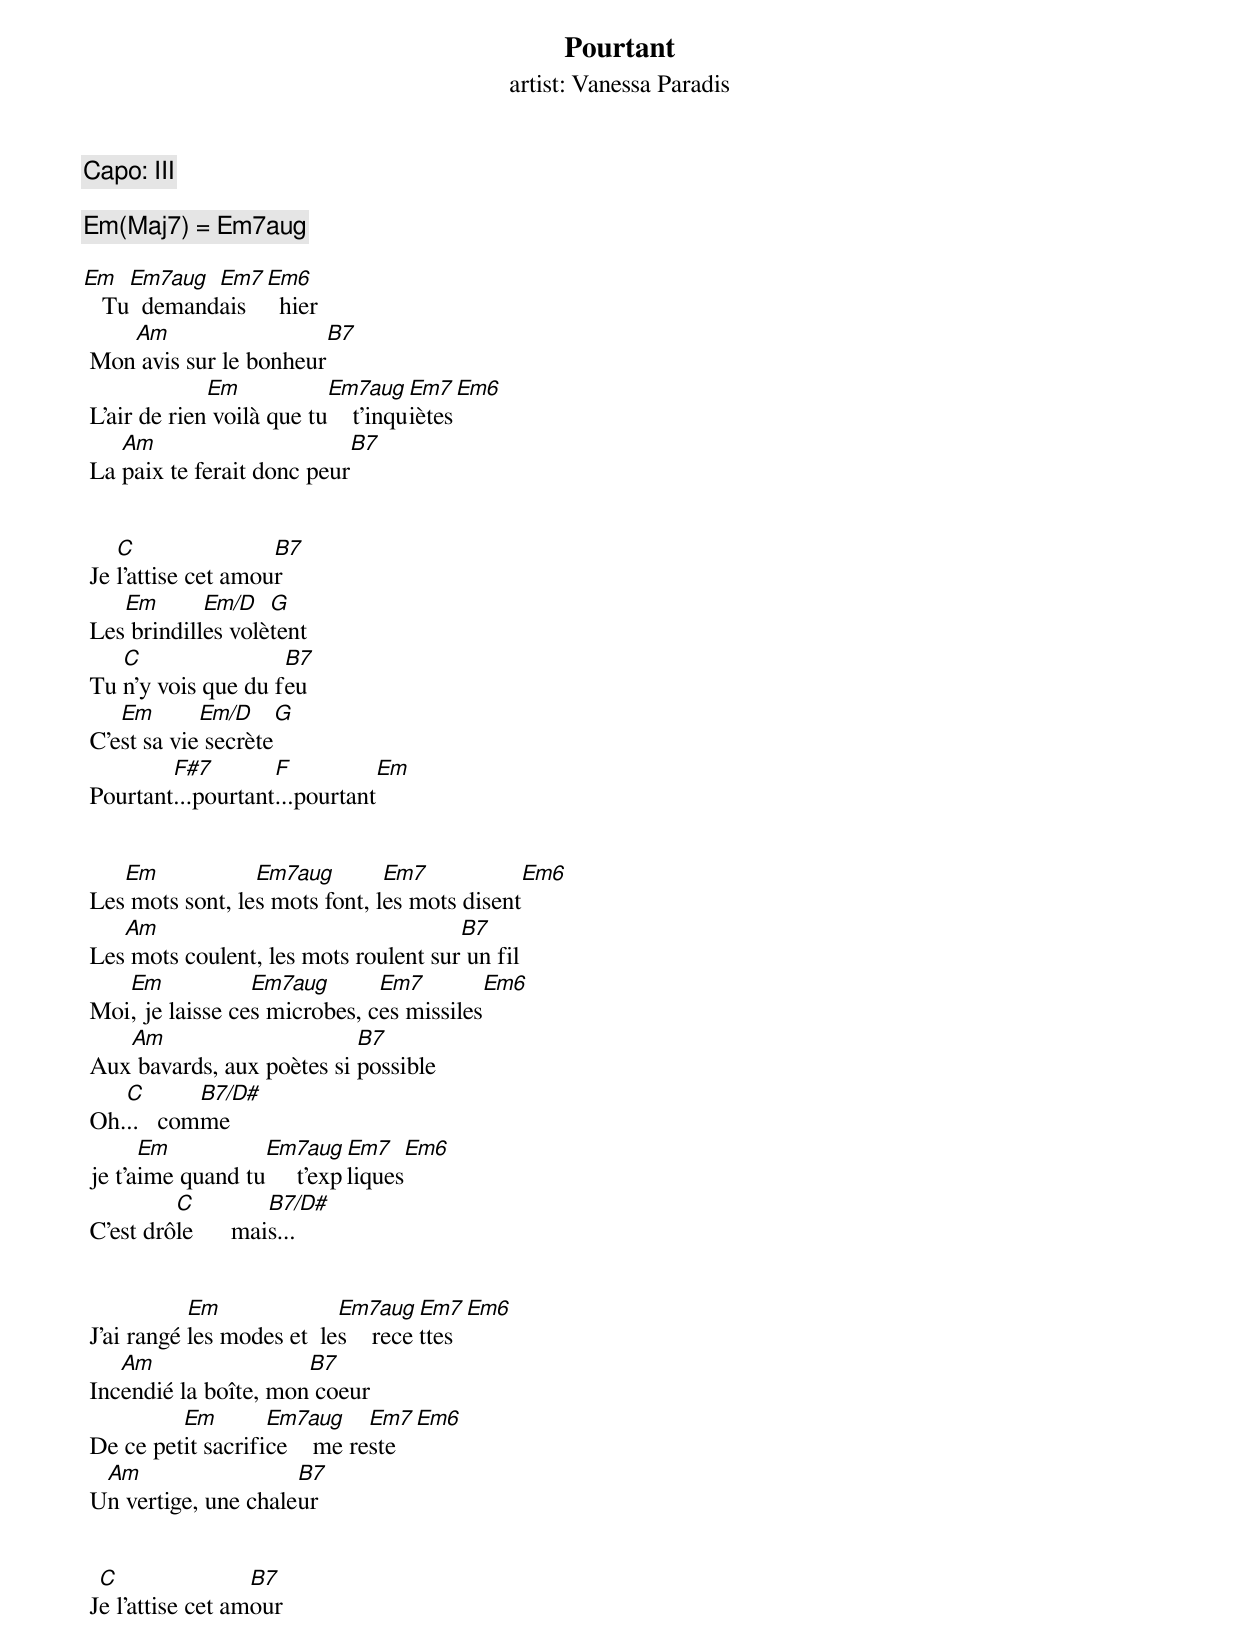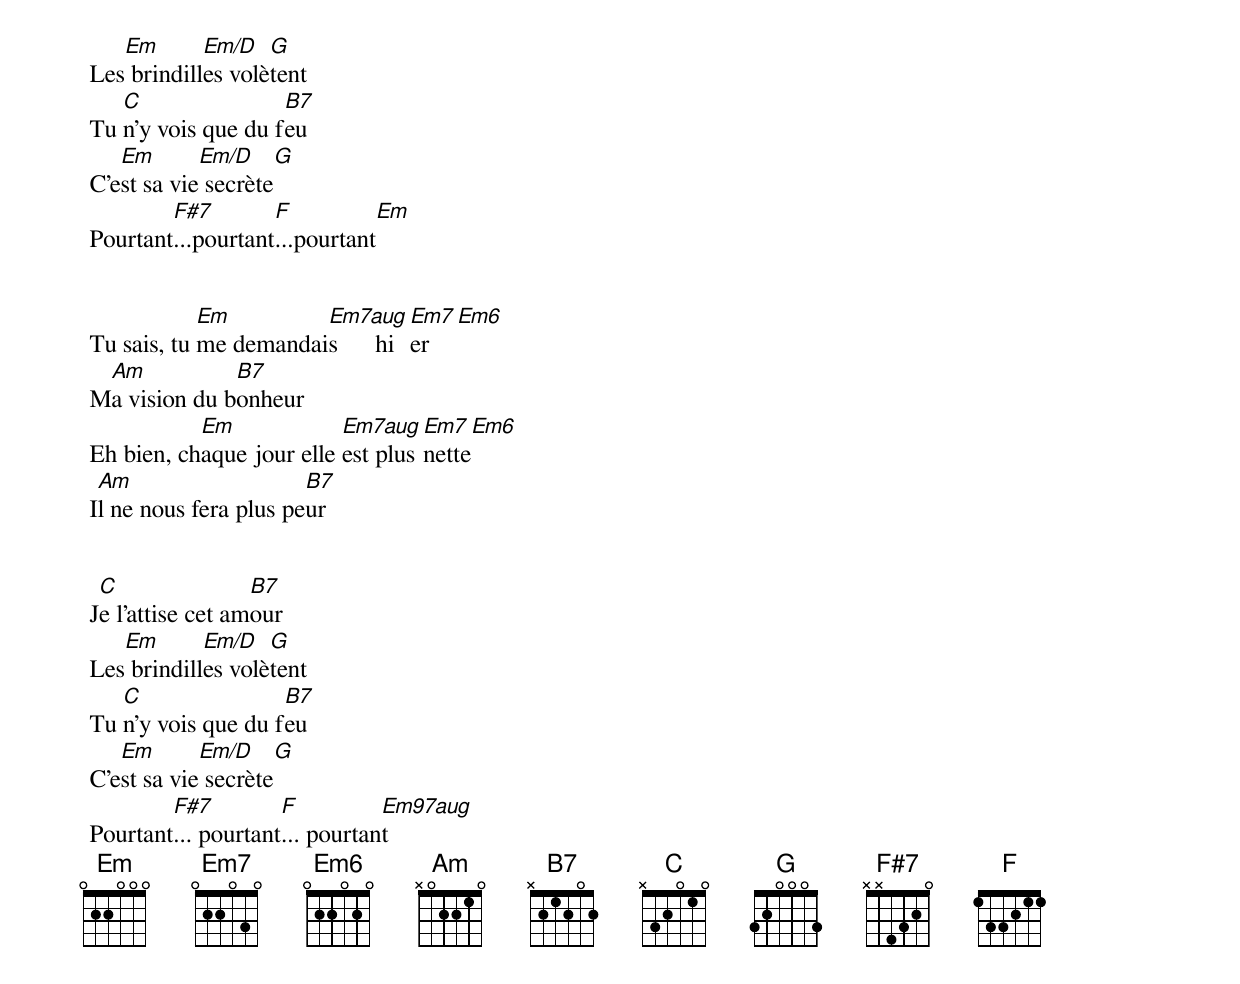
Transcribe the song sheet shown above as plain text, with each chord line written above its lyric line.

Pourtant
artist: Vanessa Paradis
Capo: III

Em(Maj7) = Em7aug

Em   Em7aug  Em7   Em6
   Tu  demandais     hier
    Am                  B7
 Mon avis sur le bonheur
              Em           Em7aug    Em7   Em6
 L'air de rien voilà que tu    t'inquiètes
    Am                      B7
 La paix te ferait donc peur


    C                B7
 Je l'attise cet amour
    Em       Em/D   G
 Les brindilles volètent
    C                B7
 Tu n'y vois que du feu
    Em       Em/D     G
 C'est sa vie secrète
         F#7        F          Em
 Pourtant...pourtant...pourtant


    Em            Em7aug        Em7              Em6
 Les mots sont, les mots font, les mots disent
    Am                                 B7
 Les mots coulent, les mots roulent sur un fil
    Em            Em7aug       Em7           Em6
 Moi, je laisse ces microbes, ces missiles
    Am                      B7
 Aux bavards, aux poètes si possible
    C       B7/D#
 Oh...   comme
       Em          Em7aug    Em7      Em6
 je t'aime quand tu     t'expliques
          C          B7/D#
 C'est drôle      mais...


            Em              Em7aug   Em7     Em6
 J'ai rangé les modes et  les    recettes
    Am                 B7
 Incendié la boîte, mon coeur
          Em        Em7aug     Em7   Em6
 De ce petit sacrifice    me reste
  Am                  B7
 Un vertige, une chaleur


  C                B7
 Je l'attise cet amour
    Em       Em/D   G
 Les brindilles volètent
    C                B7
 Tu n'y vois que du feu
    Em       Em/D     G
 C'est sa vie secrète
         F#7        F          Em
 Pourtant...pourtant...pourtant


             Em         Em7aug   Em7     Em6
 Tu sais, tu me demandais      hier
  Am           B7
 Ma vision du bonheur
            Em             Em7aug   Em7    Em6
 Eh bien, chaque jour elle est plus nette
  Am                    B7
 Il ne nous fera plus peur


  C                B7
 Je l'attise cet amour
    Em       Em/D   G
 Les brindilles volètent
    C                B7
 Tu n'y vois que du feu
    Em       Em/D     G
 C'est sa vie secrète
         F#7         F          Em97aug
 Pourtant... pourtant... pourtant
